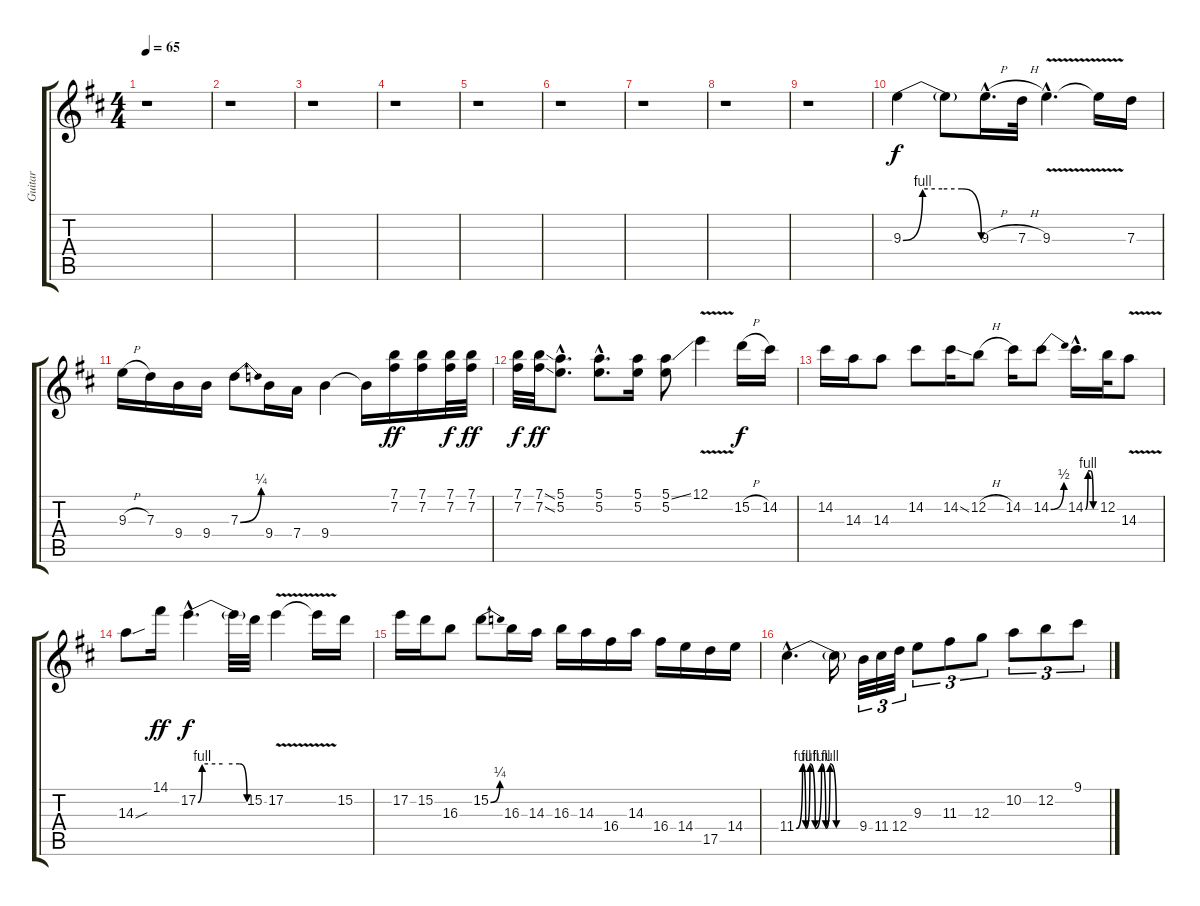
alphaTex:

\track ("Guitar" "Guitar") {instrument acousticguitarsteel}
\staff {score tabs}
\tuning (E4 B3 G3 D3 A2 E2) {hide}
\ts (4 4)
\tempo 65
\clef g2
\ks bminor
r.1{dy f} |
r.1 |
r.1 |
r.1 |
r.1 |
r.1 |
r.1 |
r.1 |
r.1 |
9.3{be (custom 0 0 15 4 30 4 45 4 60 0)}.4{balance 8 instrument distortionguitar} 9.3{t}.8 9.3{h hac}.16{d} 7.3{h}.32 9.3{v hac}.4{d} 9.3{t}.16 7.3.16 |
9.3{h}.16 7.3.16 9.4.16 9.4.16 7.3{be (bend 0 0 60 1)}.8 9.4.16 7.4.16 9.4.4 9.4{t}.16 (7.1 7.2).16{dy ff} (7.1 7.2).16 (7.1 7.2).32{dy f} (7.1 7.2).32{dy ff} |
(7.1 7.2).32{dy f} (7.1{ss} 7.2{ss}).32{dy ff} (5.1{hac} 5.2{hac}).8{d} (5.1{hac} 5.2{hac}).8{d} (5.1 5.2).16 (5.1{ss} 5.2).8 12.1{v}.4 15.2{h}.16{dy f} 14.2.16 |
14.2.16 14.3.16 14.3.8 14.2.8 14.2{ss}.16 12.2{h}.8 14.2.16 14.2{be (bend 0 0 60 2)}.8 14.2{be (custom 0 0 15 4 30 4 45 0 60 0) hac}.16{d} 12.2.32 14.3{v}.8 |
14.3{sou}.8 14.1.16{dy ff} 17.2{be (custom 0 0 5 4 30 4 51 4 60 0) hac}.4{d dy f} 17.2{t}.32 15.2.32 17.2{v}.4 17.2{t}.16 15.2.16 |
17.2.16 15.2.16 16.3.8 15.2{be (bend 0 0 60 1)}.8 16.3.16 14.3.16 16.3.16 14.3.16 16.4.16 14.3.16 16.4.16 14.4.16 17.5.16 14.4.16 |
11.4{be (custom 0 0 6 4 9 0 13 4 18 0 24 4 28 0 32 4 38 0 48 0 60 0) hac}.4{d} 11.4{t}.16 9.4.32{tu (3 2)} 11.4.32{tu (3 2)} 12.4.32{tu (3 2)} 9.3.8{tu (3 2)} 11.3.8{tu (3 2)} 12.3.8{tu (3 2)} 10.2.8{tu (3 2)} 12.2.8{tu (3 2)} 9.1.8{tu (3 2)}
